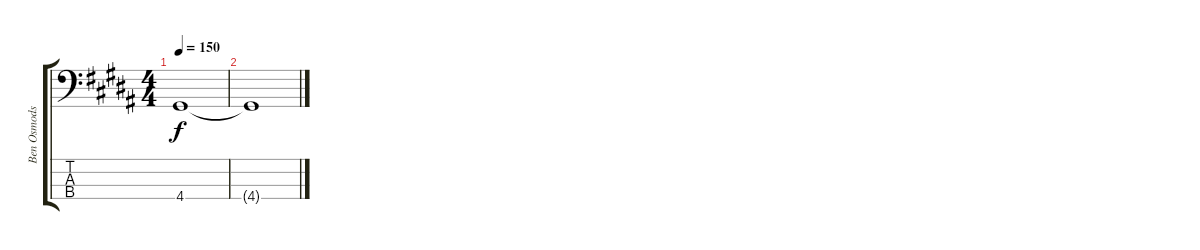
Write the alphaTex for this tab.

\track ("Ben Osmodson - Bass" "Ben Osmods") {instrument electricbassfinger}
\staff {score tabs}
\tuning (G2 D2 A1 E1) {hide}
\ts (4 4)
\tempo 150
\clef f4
\ks g#minor
4.4{t}.1{dy f} |
4.4{t}.1
